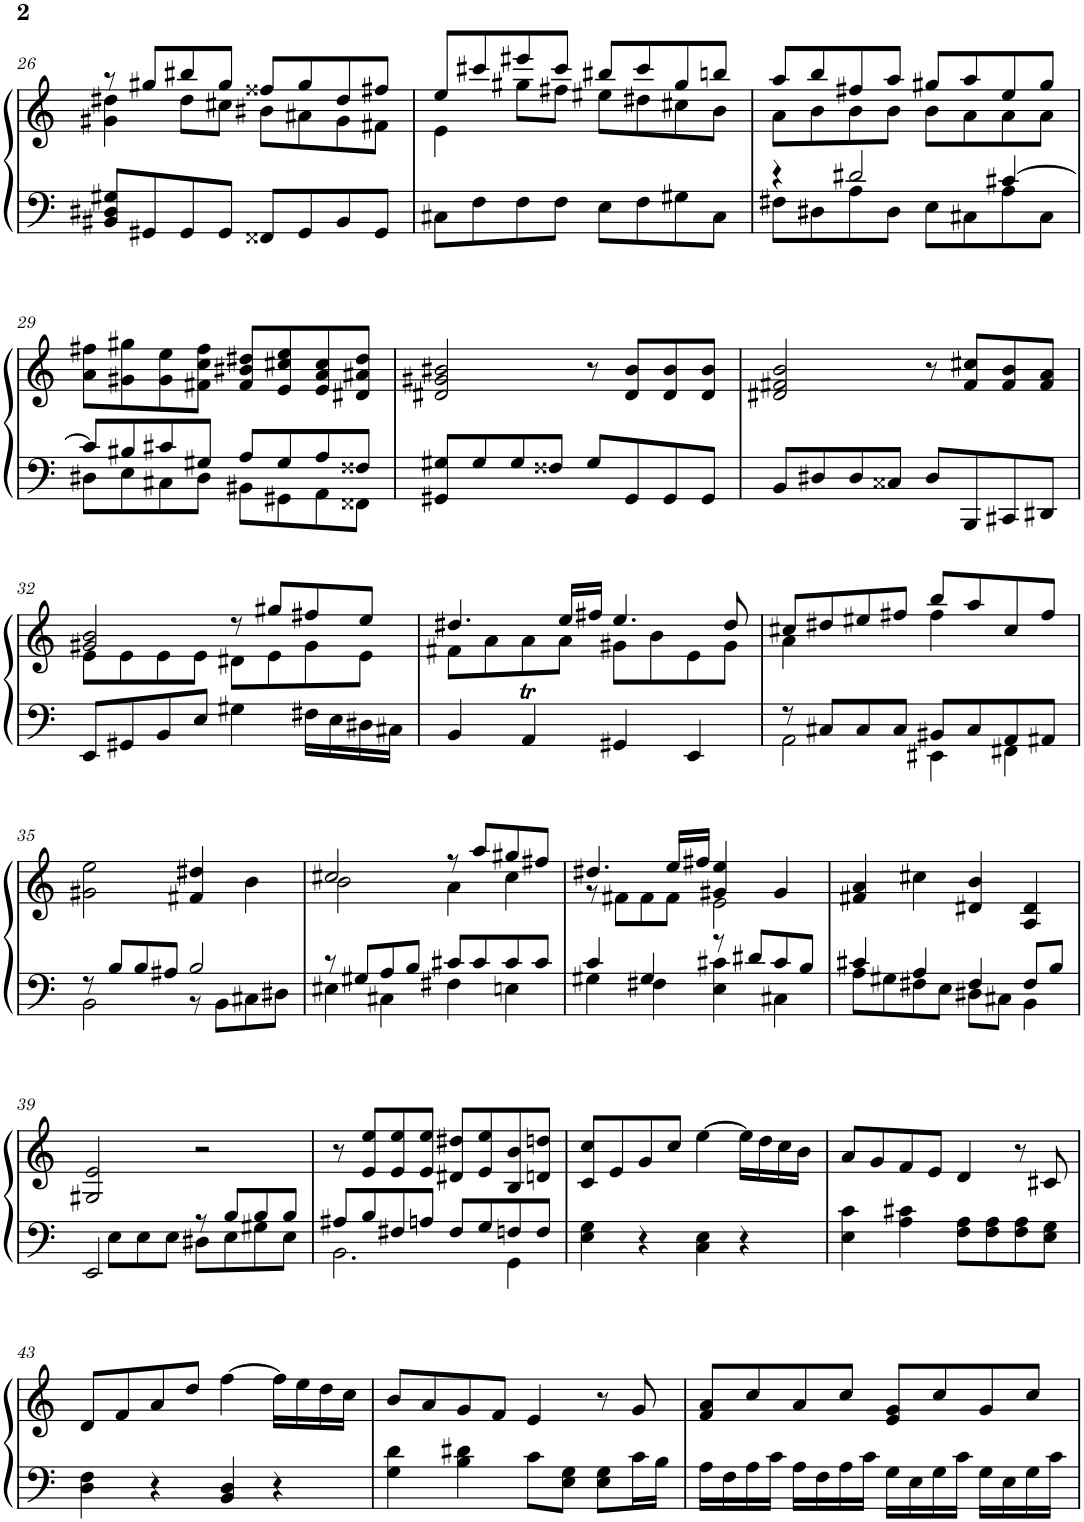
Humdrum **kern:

**kern	**kern
*part1	*part1
*staff2	*staff1
*I"Piano	*
*I'Pno.	*
!!LO:PB:g=z
*clefF4	*clefG2
*k[]	*k[]
*M4/4	*M4/4
=26	=26
*	*^
8BB#X/ 8D#X/ 8G#X/L	8r	4g#X\ 4dd#X\
8GG#X/	8gg#X/L	.
8GG#/	8bb#X/	8dd#\L
8GG#/J	8gg#/J	8cc#X\J
8FF##X/L	8ff##X/L	8b#X\L
8GG#/	8gg#/	8a#X\
8BB#/	8dd#/	8g#\
8GG#/J	8ff#X/J	8f#X\J
=27	=27	=27
8C#X\L	8ee/L	4e\
8F\	8ccc#X/	.
8F\	8eee#X/	8gg#X\L
8F\J	8ccc#/J	8ff#X\J
8E\L	8bb#X/L	8ee#X\L
8F\	8ccc#/	8dd#X\
8G#X\	8gg#/	8cc#X\
8C#\J	8bbn/J	8b\J
=28	=28	=28
*^	*	*
4r	8F#X\L	8aa/L	8a\L
.	8D#X\	8bb/	8b\
2d#X/	8A\	8ff#X/	8b\
.	8D#\J	8aa/J	8b\J
.	8E\L	8gg#X/L	8b\L
.	8C#X\	8aa/	8a\
[4c#X/	8A\	8ee/	8a\
.	8C#\J	8gg#/J	8a\J
*	*	*v	*v
!!LO:LB:g=z
=29	=29	=29
8c#/L]	8D#X\L	8a\ 8ff#X\L
8B#X/	8E\	8g#X\ 8gg#X\
8c#X/	8C#X\	8g#\ 8ee\
8G#X/J	8D#\J	8f#X\ 8cc\ 8ff#\J
8A/L	8BB#X\L	8f#/ 8b#X/ 8dd#X/L
8G#/	8GG#X\	8e/ 8cc#X/ 8ee/
8A/	8AA\	8e/ 8a/ 8cc#/
8F##X/J	8FF##X\J	8d#X/ 8a#X/ 8dd#/J
*v	*v	*
=30	=30
8GG#X/ 8G#X/L	2d#X/ 2g#X/ 2b#X/
8G#/	.
8G#/	.
8F##X/J	.
8G#/L	8r
8GG#/	8d#/ 8b#X/L
8GG#/	8d#/ 8b#X/
8GG#/J	8d#/ 8b#X/J
=31	=31
8BB/L	2d#X/ 2f#X/ 2b/
8D#X/	.
8D#/	.
8C##X/J	.
8D#/L	8r
8BBB/	8f#/ 8cc#X/L
8CC#X/	8f#/ 8b/
8DD#X/J	8f#/ 8a/J
!!LO:LB:g=z
=32	=32
*	*^
8EE/L	2g#X/ 2b/	8e\L
8GG#X/	.	8e\
8BB/	.	8e\
8E/J	.	8e\J
4G#X\	8r	8d#X\L
.	8gg#X/L	8e\
16F#X\LL	8ff#X/	8g#\
16E\	.	.
16D#X\	8ee/J	8e\J
16C#X\JJ	.	.
=33	=33	=33
4BB/	4.dd#X/	8f#X\L
.	.	8a\
4AAT/	.	8a\
.	16ee/LL	8a\J
.	16ff#X/JJ	.
4GG#X/	4.ee/	8g#X\L
.	.	8b\
4EE/	.	8e\
.	8dd#/	8g#\J
=34	=34	=34
*^	*	*
8r	2AA\	8cc#X/L	4a\
8C#X/L	.	8dd#X/	.
8C#/	.	8ee#X/	4ryy
8C#/J	.	8ff#X/J	.
8BB#X/L	4EE#X\	8bb/L	4ff#\
8C#/	.	8aa/	.
8AA/	4FF#X\	8cc#/	4ryy
8AA#X/J	.	8ff#/J	.
*	*	*v	*v
!!LO:LB:g=z
=35	=35	=35
8r	2BB\	2g#X\ 2ee\
8B/L	.	.
8B/	.	.
8A#X/J	.	.
2B/	8r	4f#X/ 4dd#X/
.	8BB\L	.
.	8C#X\	4b\
.	8D#X\J	.
=36	=36	=36
*	*	*^
8r	4E#X\	2cc#X/	2b\
8G#X/L	.	.	.
8A/	4C#X\	.	.
8B/J	.	.	.
8c#X/L	4F#X\	8r	4a\
8c#/	.	8aa/L	.
8c#/	4En\	8gg#X/	4cc#\
8c#/J	.	8ff#X/J	.
=37	=37	=37	=37
4c/	4G#X\	4.dd#X/	8r
.	.	.	8f#X\L
4G#/	4F#X\	.	8f#\
.	.	16ee/LL	8f#\J
.	.	16ff#X/JJ	.
8r	4E\ 4c#X\	4g#X/ 4ee/	2e\
8d#X/L	.	.	.
8c#/	4C#X\	4g#/	.
8B/J	.	.	.
*	*	*v	*v
=38	=38	=38
4c#X/	8A\L	4f#X/ 4a/
.	8G#X\	.
4A/	8F#X\	4cc#X\
.	8E\J	.
4F#/	8D#X\L	4d#X/ 4b/
.	8C#X\J	.
8F#/L	4BB\	4A/ 4d#/
8B/J	.	.
!!LO:LB:g=z
=39	=39	=39
2EE/	8ryy	2G#X/ 2e/
.	8E\L	.
.	8E\	.
.	8E\J	.
8r	8D#X\L	2r
8B/L	8E\	.
8B/	8G#X\	.
8B/J	8E\J	.
=40	=40	=40
8A#X/L	2.BB\	8r
8B/	.	8e/ 8ee/L
8F#X/	.	8e/ 8ee/
8An/J	.	8e/ 8ee/J
8F#/L	.	8d#X/ 8dd#X/L
8G/	.	8e/ 8ee/
8Fn/	4GG\	8B/ 8b/
8F/J	.	8dn/ 8ddn/J
*v	*v	*
=41	=41
4E\ 4G\	8c/ 8cc/L
.	8e/
4r	8g/
.	8cc/J
4C\ 4E\	[4ee\
4r	16ee\LL]
.	16dd\
.	16cc\
.	16b\JJ
=42	=42
4E\ 4c\	8a/L
.	8g/
4A\ 4c#X\	8f/
.	8e/J
8F\ 8A\L	4d/
8F\ 8A\	.
8F\ 8A\	8r
8E\ 8G\J	8c#X/
!!LO:LB:g=z
=43	=43
4D\ 4F\	8d/L
.	8f/
4r	8a/
.	8dd/J
4BB/ 4D/	[4ff\
4r	16ff\LL]
.	16ee\
.	16dd\
.	16cc\JJ
=44	=44
4G\ 4d\	8b/L
.	8a/
4B\ 4d#X\	8g/
.	8f/J
8c\L	4e/
8E\ 8G\J	.
8E\ 8G\L	8r
16c\L	8g/
16B\JJ	.
=45	=45
16A\LL	8f/ 8a/L
16F\	.
16A\	8cc/
16c\JJ	.
16A\LL	8a/
16F\	.
16A\	8cc/J
16c\JJ	.
16G\LL	8e/ 8g/L
16E\	.
16G\	8cc/
16c\JJ	.
16G\LL	8g/
16E\	.
16G\	8cc/J
16c\JJ	.
=	=
*-	*-
